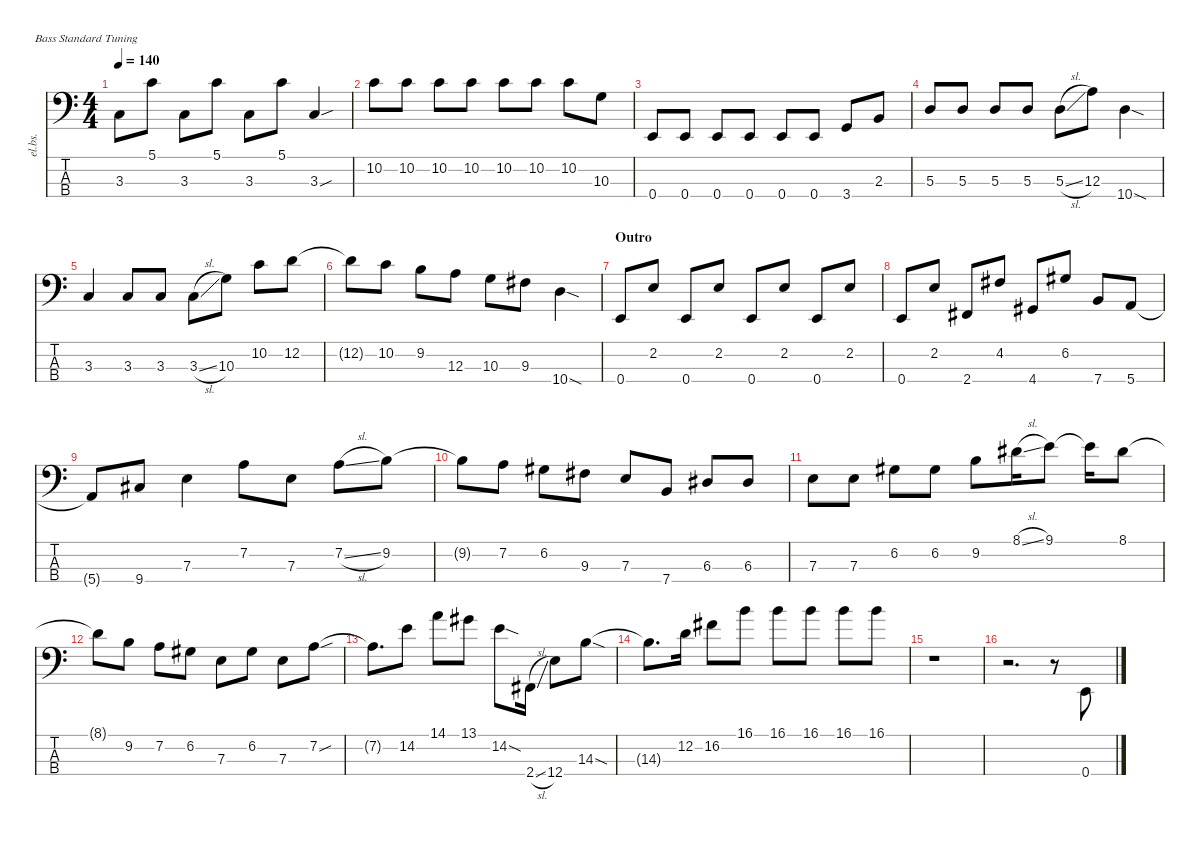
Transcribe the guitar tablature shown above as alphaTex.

\defaultSystemsLayout 4
\hideDynamics
\bracketExtendMode nobrackets
\otherSystemsTrackNameOrientation horizontal
\track ("Electric Bass" "el.bs.") {instrument electricbassfinger}
\staff {score tabs}
\tuning (G2 D2 A1 E1)
\ts (4 4)
\tempo 140
\clef f4
\ks c
3.3.8{dy mf beam Down} 5.1.8{beam Down} 3.3.8{beam Down} 5.1.8{beam Down} 3.3.8{beam Down} 5.1.8{beam Down} 3.3{sou}.4{beam Up} |
10.2.8{beam Down} 10.2.8{beam Down} 10.2.8{beam Down} 10.2.8{beam Down} 10.2.8{beam Down} 10.2.8{beam Down} 10.2.8{beam Down} 10.3.8{beam Down} |
0.4.8{beam Up} 0.4.8{beam Up} 0.4.8{beam Up} 0.4.8{beam Up} 0.4.8{beam Up} 0.4.8{beam Up} 3.4.8{beam Up} 2.3.8{beam Up} |
5.3.8{beam Up} 5.3.8{beam Up} 5.3.8{beam Up} 5.3.8{beam Up} 5.3{sl}.8{beam Down} 12.3.8{beam Down} 10.4{sod}.4{beam Down} |
3.3.4{beam Up} 3.3.8{beam Up} 3.3.8{beam Up} 3.3{sl}.8{beam Down} 10.3.8{beam Down} 10.2.8{beam Down} 12.2.8{beam Down} |
12.2{t}.8{beam Down} 10.2.8{beam Down} 9.2.8{beam Down} 12.3.8{beam Down} 10.3.8{beam Down} 9.3{acc #}.8{beam Down} 10.4{sod}.4{beam Down} |
\section ("" "Outro")
0.4.8{beam Up} 2.2.8{beam Up} 0.4.8{beam Up} 2.2.8{beam Up} 0.4.8{beam Up} 2.2.8{beam Up} 0.4.8{beam Up} 2.2.8{beam Up} |
0.4.8{beam Up} 2.2.8{beam Up} 2.4{acc #}.8{beam Up} 4.2{acc #}.8{beam Up} 4.4{acc #}.8{beam Up} 6.2{acc #}.8{beam Up} 7.4.8{beam Up} 5.4.8{beam Up} |
5.4{t}.8{beam Up} 9.4{acc #}.8{beam Up} 7.3.4{beam Down} 7.2.8{beam Down} 7.3.8{beam Down} 7.2{sl}.8{beam Down} 9.2.8{beam Down} |
9.2{t}.8{beam Down} 7.2.8{beam Down} 6.2{acc #}.8{beam Down} 9.3{acc #}.8{beam Down} 7.3.8{beam Up} 7.4.8{beam Up} 6.3{acc #}.8{beam Up} 6.3{acc #}.8{beam Up} |
7.3.8{beam Down} 7.3.8{beam Down} 6.2{acc #}.8{beam Down} 6.2{acc #}.8{beam Down} 9.2.8{beam Down} 8.1{sl acc #}.16{beam Down} 9.1.8{beam Down} 9.1{t}.16{beam Down} 8.1{acc #}.8{beam Down} |
8.1{t acc #}.8{beam Down} 9.2.8{beam Down} 7.2.8{beam Down} 6.2{acc #}.8{beam Down} 7.3.8{beam Down} 6.2{acc #}.8{beam Down} 7.3.8{beam Down} 7.2{sou}.8{beam Down} |
7.2{t}.8{d beam Down} 14.2.8{beam Down} 14.1.8{beam Down} 13.1{acc #}.8{beam Down} 14.2{sod}.8{beam Down} 2.4{sl acc #}.16{beam Down} 12.4.8{beam Down} 14.3{sod}.8{beam Down} |
14.3{t}.8{d beam Down} 12.2.16{beam Down} 16.2{acc #}.8{beam Down} 16.1.8{beam Down} 16.1.8{beam Down} 16.1.8{beam Down} 16.1.8{beam Down} 16.1.8{beam Down} |
r.1{beam Down} |
r.2{d beam Down} r.8{beam Down} 0.4.8{beam Up}
